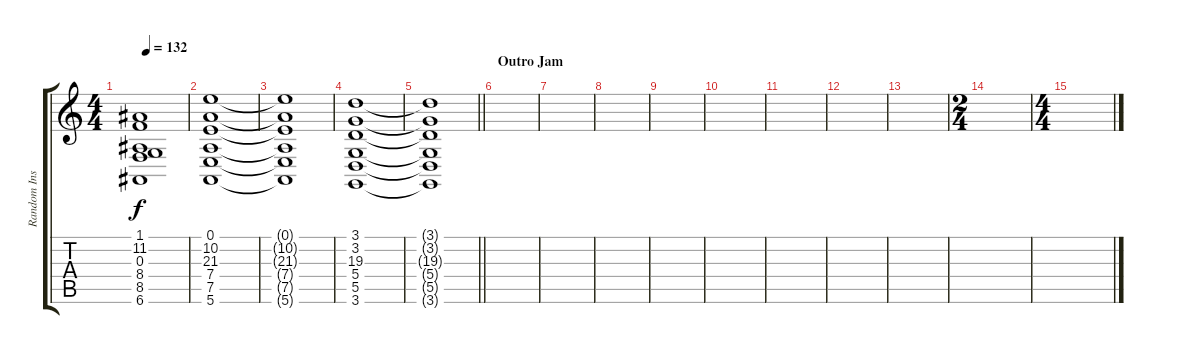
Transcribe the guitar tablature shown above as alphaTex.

\track ("Random Insts." "Random Ins") {instrument stringensemble1}
\staff {score tabs}
\tuning (E4 B3 G3 D3 A2 E2) {hide}
\ts (4 4)
\tempo 132
\clef g2
\ks c
(1.1{t} 11.2{t} 0.3{t} 8.4{t} 8.5{t} 6.6{t}).1{dy f} |
(0.1 10.2 21.3 7.4 7.5 5.6).1 |
(0.1{t} 10.2{t} 21.3{t} 7.4{t} 7.5{t} 5.6{t}).1 |
(3.1 3.2 19.3 5.4 5.5 3.6).1 |
\barLineRight lightlight
(3.1{t} 3.2{t} 19.3{t} 5.4{t} 5.5{t} 3.6{t}).1 |
\section ("" "Outro Jam")
|
|
|
|
|
|
|
|
\ts (2 4)
|
\ts (4 4)
